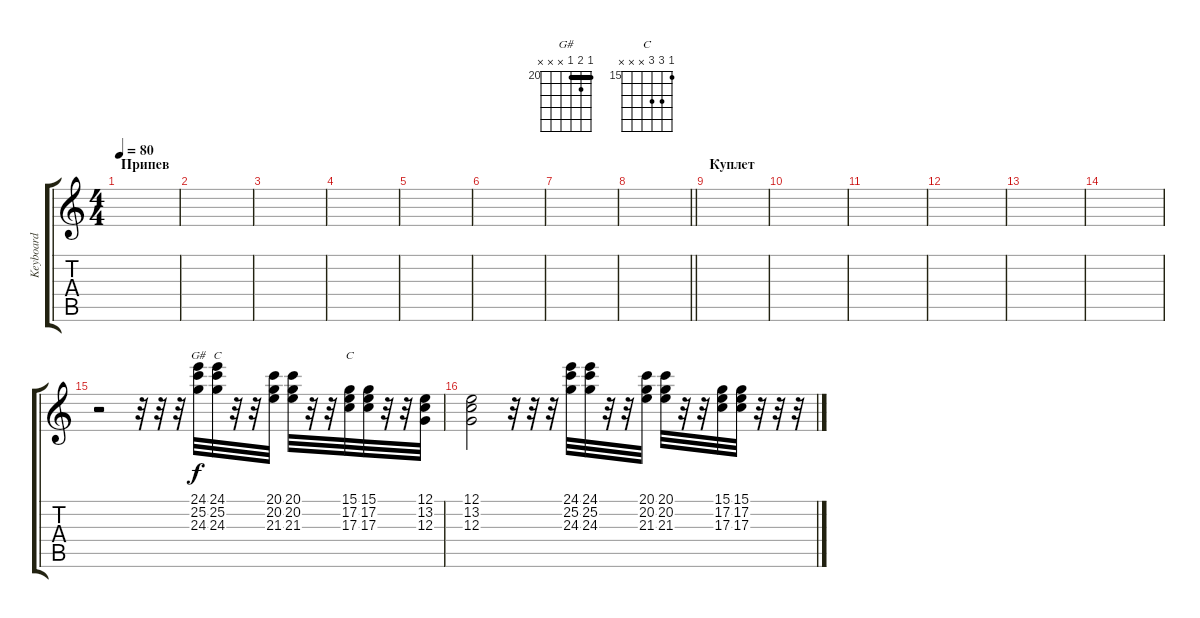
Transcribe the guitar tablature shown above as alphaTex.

\track ("Keyboard" "Keyboard") {instrument electricgrandpiano}
\staff {score tabs}
\tuning (E4 B3 G3 D3 A2 E2) {hide}
\chord ("G#" 20 21 20 x x x) {firstfret 20 barre 20}
\chord ("C" 20 20 21 x x x) {firstfret 20 barre 20}
\chord ("C" 15 17 17 x x x) {firstfret 15}
\ts (4 4)
\section ("" "Припев")
\tempo 80
\clef g2
\ks c
|
|
|
|
|
|
|
\barLineRight lightlight
|
\section ("" "Куплет")
|
|
|
|
|
|
r.2 r.32 r.32 r.32 (24.1 25.2 24.3).32{ch "G#"} (24.1 25.2 24.3).32{ch "C"} r.32 r.32 (20.1 20.2 21.3).32 (20.1 20.2 21.3).32 r.32 r.32 (15.1 17.2 17.3).32{ch "C"} (15.1 17.2 17.3).32 r.32 r.32 (12.1 13.2 12.3).32 |
(12.1 13.2 12.3).2 r.32 r.32 r.32 (24.1 25.2 24.3).32 (24.1 25.2 24.3).32 r.32 r.32 (20.1 20.2 21.3).32 (20.1 20.2 21.3).32 r.32 r.32 (15.1 17.2 17.3).32 (15.1 17.2 17.3).32 r.32 r.32 r.32
